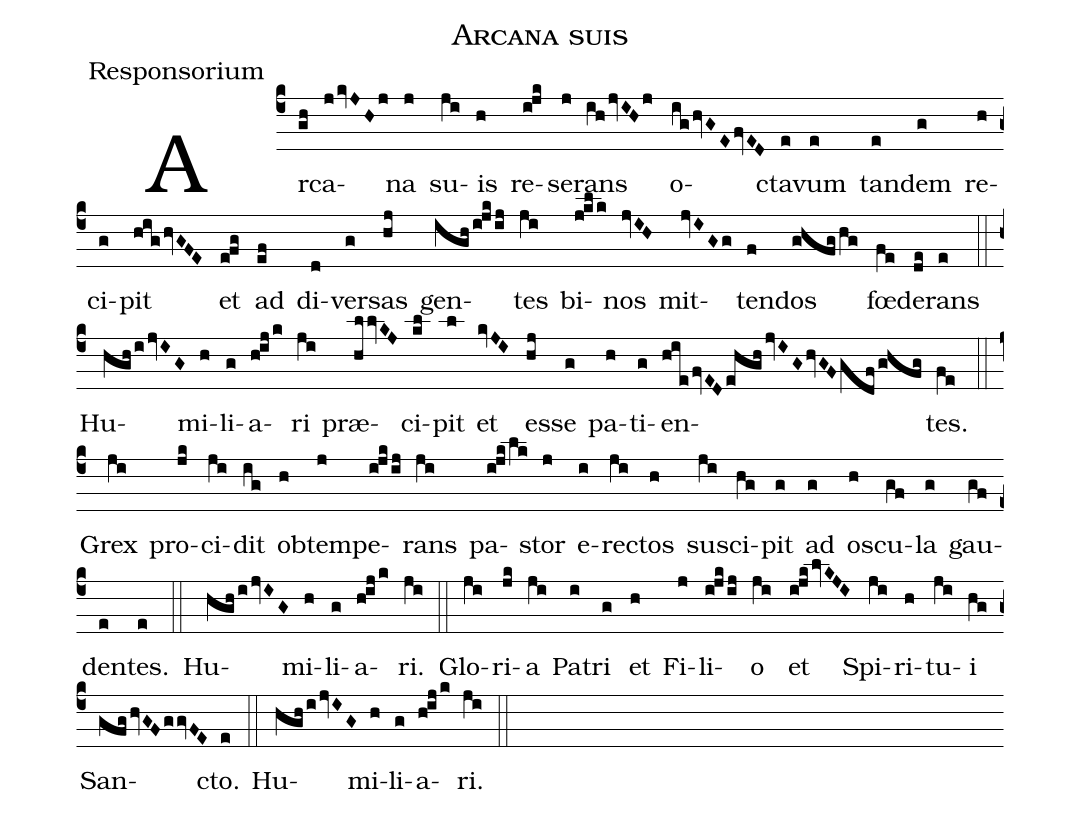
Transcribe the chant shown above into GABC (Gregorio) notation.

name:Arcana suis;
office-part:Responsorium;
%%
(c4)Ar(gh)ca(jkvJHj)na(j) su(ji)is(h) re(ijk)se(j)rans(ihjvIHj) o(ighvGEfvED)cta(e)vum(e) tan(e)dem(g) re(h)ci(g)pit(highvGFE) et(efg) ad(ef) di(d)ver(g)sas(hj) gen(ighijkij)tes(ji) bi(jklk)nos(jvIH) mit(jvIGg)ten(f)dos(ghfghg) fœ(fe)de(de)rans(e) (::) Hu(hghijvIG)mi(h)li(g)a(hijk)ri(ji) præ(hllvKJ)ci(kl)pit(l) et(kvJI) es(hj)se(g) pa(h)ti(g)en(hiefvEDehghjvIGhvGFgdfghfg)tes.(fe) (::) Grex(ji) pro(jk)ci(ji)dit(ig) ob(h)tem(j)pe(ijkij)rans(ji) pa(ijklk)stor(j) e(i)re(ji)ctos(h) su(ji)sci(hg)pit(g) ad(g) o(h)scu(gf)la(g) gau(gf)den(e)tes.(e) (::) Hu(hghijvIG)mi(h)li(g)a(hijk)ri.(ji) (::) Glo(ji)ri(jk)a(ji) Pa(i)tri(g) et(h) Fi(j)li(ijkij)o(ji) et(ijklvKJI) Spi(ji)ri(h)tu(ji)i(hg) San(gfghvGFggvFE)cto.(e) (::) Hu(hghijvIG)mi(h)li(g)a(hijk)ri.(ji::)
